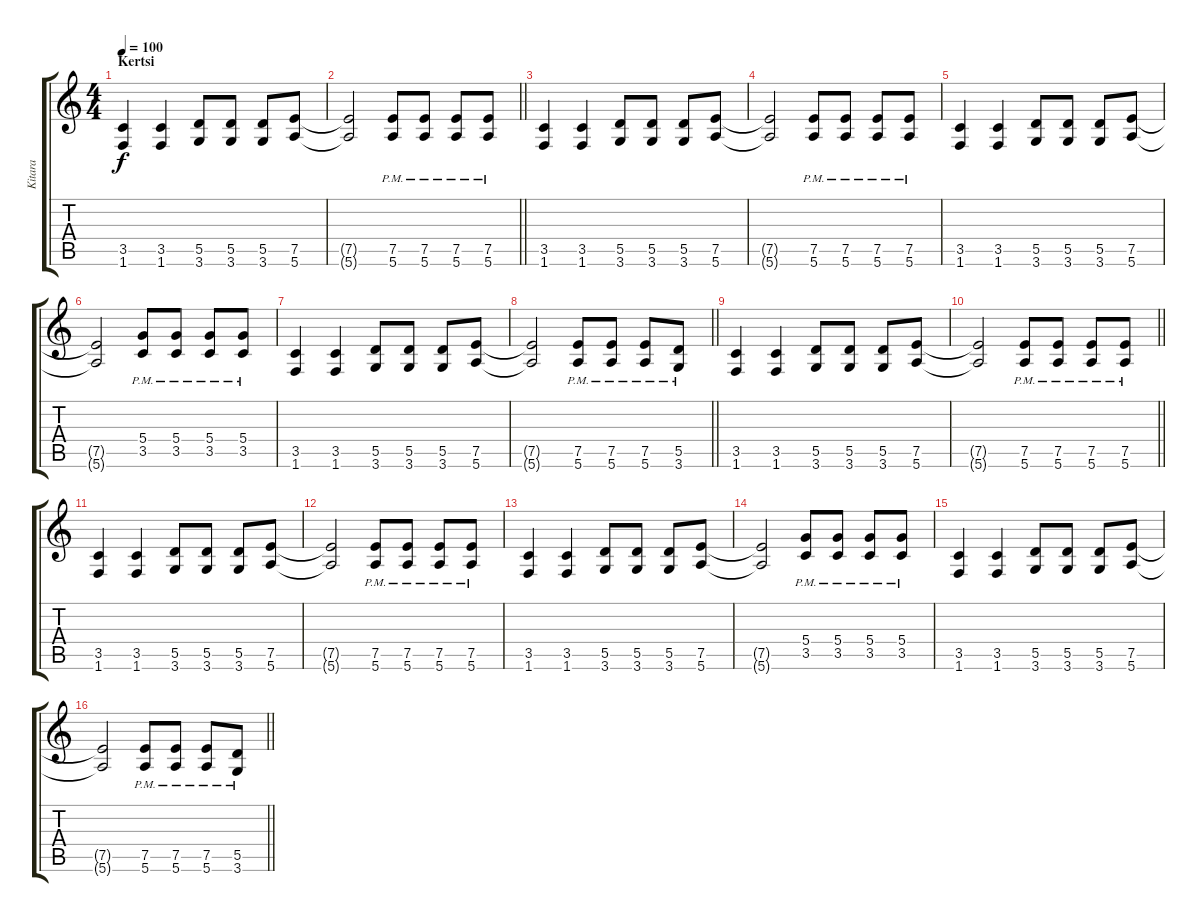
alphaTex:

\track ("Kitara" "Kitara") {instrument overdrivenguitar}
\staff {score tabs}
\tuning (E4 B3 G3 D3 A2 E2) {hide}
\ts (4 4)
\section ("" "Kertsi")
\tempo 100
\clef g2
\ks c
(3.5 1.6).4{dy f instrument overdrivenguitar} (3.5 1.6).4 (5.5 3.6).8 (5.5 3.6).8 (5.5 3.6).8 (7.5 5.6).8 |
\barLineRight lightlight
(7.5{t} 5.6{t}).2 (7.5{pm} 5.6{pm}).8 (7.5{pm} 5.6{pm}).8 (7.5{pm} 5.6{pm}).8 (7.5{pm} 5.6{pm}).8 |
(3.5 1.6).4 (3.5 1.6).4 (5.5 3.6).8 (5.5 3.6).8 (5.5 3.6).8 (7.5 5.6).8 |
(7.5{t} 5.6{t}).2 (7.5{pm} 5.6{pm}).8 (7.5{pm} 5.6{pm}).8 (7.5{pm} 5.6{pm}).8 (7.5{pm} 5.6{pm}).8 |
(3.5 1.6).4 (3.5 1.6).4 (5.5 3.6).8 (5.5 3.6).8 (5.5 3.6).8 (7.5 5.6).8 |
(7.5{t} 5.6{t}).2 (5.4{pm} 3.5{pm}).8 (5.4{pm} 3.5{pm}).8 (5.4{pm} 3.5{pm}).8 (5.4{pm} 3.5{pm}).8 |
(3.5 1.6).4 (3.5 1.6).4 (5.5 3.6).8 (5.5 3.6).8 (5.5 3.6).8 (7.5 5.6).8 |
\barLineRight lightlight
(7.5{t} 5.6{t}).2 (7.5{pm} 5.6{pm}).8 (7.5{pm} 5.6{pm}).8 (7.5{pm} 5.6{pm}).8 (5.5{pm} 3.6{pm}).8 |
(3.5 1.6).4{instrument overdrivenguitar} (3.5 1.6).4 (5.5 3.6).8 (5.5 3.6).8 (5.5 3.6).8 (7.5 5.6).8 |
\barLineRight lightlight
(7.5{t} 5.6{t}).2 (7.5{pm} 5.6{pm}).8 (7.5{pm} 5.6{pm}).8 (7.5{pm} 5.6{pm}).8 (7.5{pm} 5.6{pm}).8 |
(3.5 1.6).4 (3.5 1.6).4 (5.5 3.6).8 (5.5 3.6).8 (5.5 3.6).8 (7.5 5.6).8 |
(7.5{t} 5.6{t}).2 (7.5{pm} 5.6{pm}).8 (7.5{pm} 5.6{pm}).8 (7.5{pm} 5.6{pm}).8 (7.5{pm} 5.6{pm}).8 |
(3.5 1.6).4 (3.5 1.6).4 (5.5 3.6).8 (5.5 3.6).8 (5.5 3.6).8 (7.5 5.6).8 |
(7.5{t} 5.6{t}).2 (5.4{pm} 3.5{pm}).8 (5.4{pm} 3.5{pm}).8 (5.4{pm} 3.5{pm}).8 (5.4{pm} 3.5{pm}).8 |
(3.5 1.6).4 (3.5 1.6).4 (5.5 3.6).8 (5.5 3.6).8 (5.5 3.6).8 (7.5 5.6).8 |
\barLineRight lightlight
(7.5{t} 5.6{t}).2 (7.5{pm} 5.6{pm}).8 (7.5{pm} 5.6{pm}).8 (7.5{pm} 5.6{pm}).8 (5.5{pm} 3.6{pm}).8
